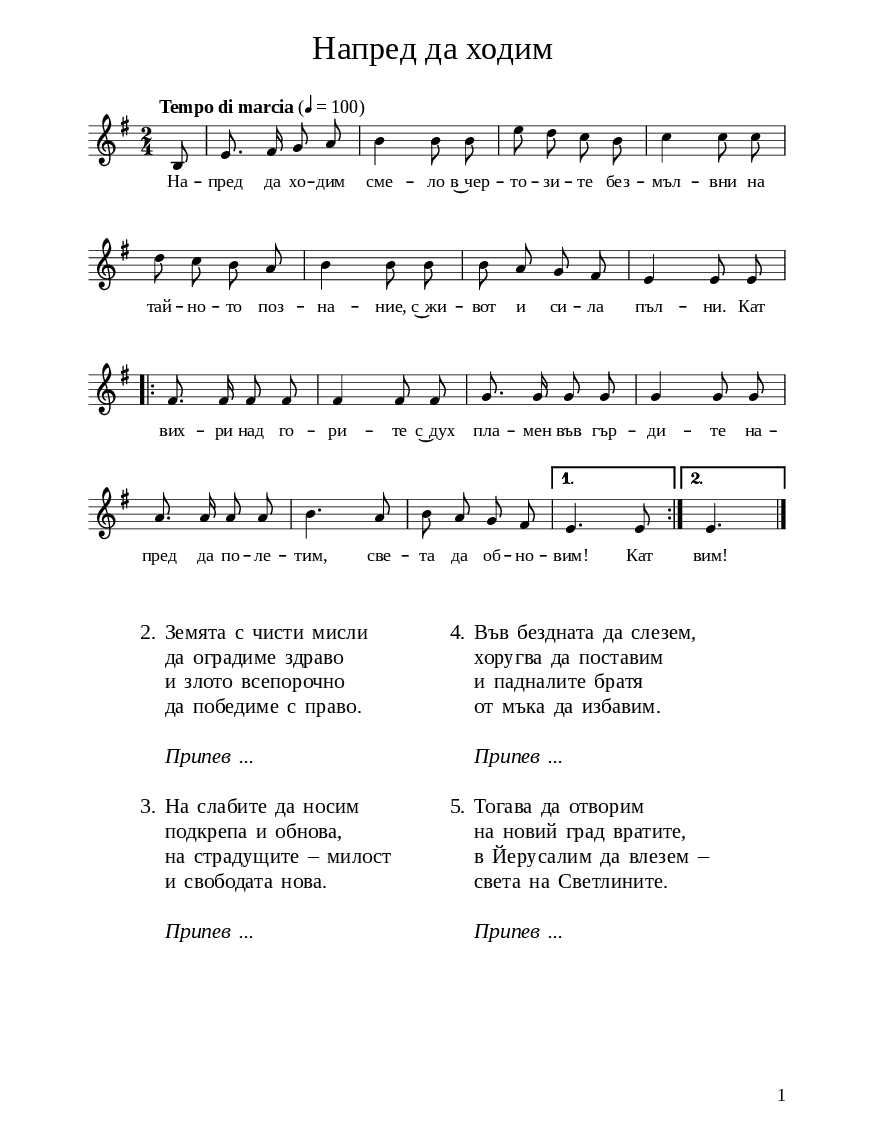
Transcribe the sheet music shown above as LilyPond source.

\version "2.24.3"

% include paper part and global functions
\include "include/globals.ily"

\bookpart {
  \label #'ref036
  \tocItem \markup "Напред да ходим"
  \include "include/bookpart-paper.ily"
  \score {
    \include "include/score-layout.ily"

    \new Voice \absolute {
      \clef treble
      \key e \minor
      \time 2/4
      \tempoFunc "Tempo di marcia" 4 "100"
      \autoBeamOff
      \partial 8


      b8 | e'8. fis'16 g'8 a' | b'4 b'8 b' | e''8 d'' c'' b' | c''4 c''8 c'' \break |
      d''8 c'' b' a' | b'4 b'8 b' | b'8 a' g' fis' | e'4 e'8 e' \break |
      \repeat volta 2 {
        fis'8. fis'16 fis'8 fis' |
        fis'4 fis'8 fis' |
        g'8. g'16 g'8 g' |
        g'4 g'8 g' | \break

        a'8.  a'16 a'8 a' |
        b'4. a'8 |
        b'8 a' g'  fis'8 |
      } \alternative {
        {  e'4. e'8 |}
        {e'4. \bar "|." \break }
      }
    }

    \addlyrics {
      На -- пред
      да хо -- дим сме -- ло в~чер -- то -- зи -- те
      без -- мъл -- вни на тай -- но -- то поз -- на --
      ние, с~жи -- вот и си -- ла пъл -- ни. Кат вих
      -- ри над го -- ри -- те с~дух пла -- мен във
      гър -- ди -- те на -- пред да по -- ле -- тим,
      све -- та да об -- но -- вим! Кат вим!}

      \header {
        title = \titleFunc "Напред да ходим " "Napred da hodim"
      }

      \midi{}

    } % score



    \markup \fontsize #bgCoupletFontSize {
      \hspace #5
      \override #`(baseline-skip . ,bgCoupletBaselineSkip)
      \column {
        \line {  2. Земята с чисти мисли}

        \line {   "   "да оградиме здраво}

        \line {   "   "и злото всепорочно}

        \line {   "   "да победиме с право.}
        \line { "   "}

        \line { "   " \italic {Припев ... }}
        \line { "   "}


        \line {   3. На слабите да носим}

        \line {   "   "подкрепа и обнова,}

        \line {   "   "на страдущите – милост}

        \line {   "   "и свободата нова.}

        \line { "   "}
        \line { "   " \italic {Припев ...}}



      }

      \hspace #5
      \override #`(baseline-skip . ,bgCoupletBaselineSkip)
      \column {


        \line {  4. Във бездната да слезем,}

        \line {   "   "хоругва да поставим}

        \line {   "   "и падналите братя}

        \line {   "   "от мъка да избавим.}

        \line { "   "}
        \line { "   " \italic {Припев ...}}
        \line { "   " }

        \line {   5. Тогава да отворим}

        \line {   "   "на новий град вратите,}

        \line {   "   "в Йерусалим да влезем –}

        \line {   "   "света на Светлините.}
        \line { "   "}

        \line { "   " \italic  {Припев ...}}



      }

    } % markup

  } % bookpart
